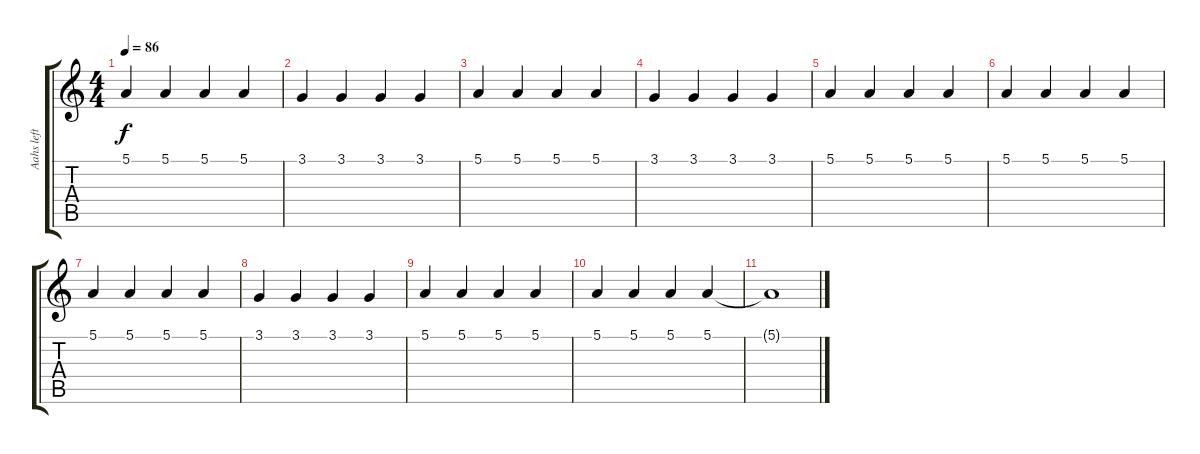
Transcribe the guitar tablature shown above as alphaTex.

\track ("Aahs left" "Aahs left") {instrument choiraahs}
\staff {score tabs}
\tuning (E4 B3 G3 D3 A2 E2) {hide}
\ts (4 4)
\tempo 86
\clef g2
\ks c
5.1.4{dy f} 5.1.4 5.1.4 5.1.4 |
3.1.4 3.1.4 3.1.4 3.1.4 |
5.1.4 5.1.4 5.1.4 5.1.4 |
3.1.4 3.1.4 3.1.4 3.1.4 |
5.1.4 5.1.4 5.1.4 5.1.4 |
5.1.4 5.1.4 5.1.4 5.1.4 |
5.1.4 5.1.4 5.1.4 5.1.4 |
3.1.4 3.1.4 3.1.4 3.1.4 |
5.1.4 5.1.4 5.1.4 5.1.4 |
5.1.4 5.1.4 5.1.4 5.1.4 |
5.1{t}.1
